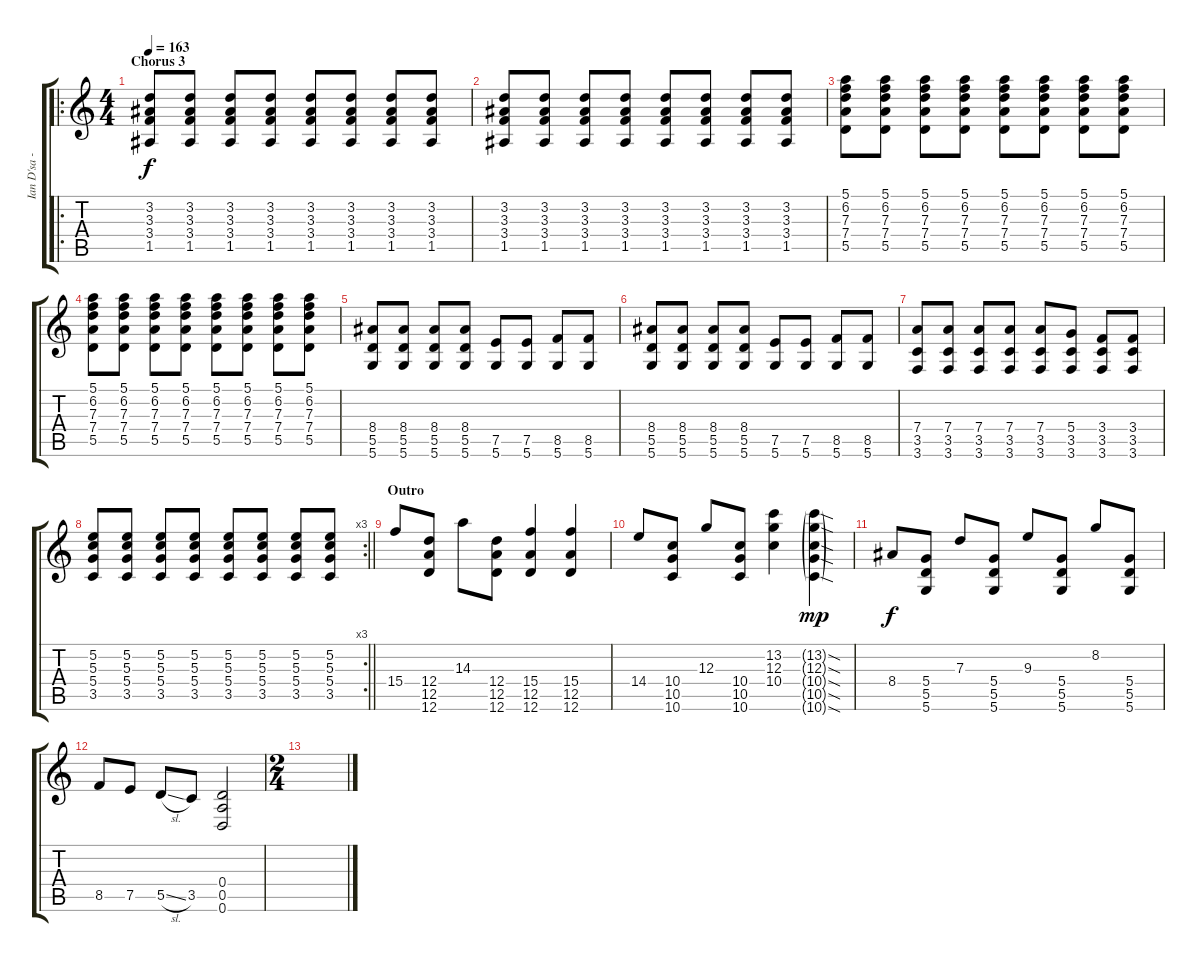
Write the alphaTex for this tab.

\track ("Ian D'sa - Guitar" "Ian D'sa -") {instrument distortionguitar}
\staff {score tabs}
\tuning (E4 B3 G3 D3 A2 D2) {hide}
\ro
\ts (4 4)
\section ("" "Chorus 3")
\tempo 163
\clef g2
\ks c
(3.2 3.3 3.4 1.5).8{dy f} (3.2 3.3 3.4 1.5).8 (3.2 3.3 3.4 1.5).8 (3.2 3.3 3.4 1.5).8 (3.2 3.3 3.4 1.5).8 (3.2 3.3 3.4 1.5).8 (3.2 3.3 3.4 1.5).8 (3.2 3.3 3.4 1.5).8 |
(3.2 3.3 3.4 1.5).8 (3.2 3.3 3.4 1.5).8 (3.2 3.3 3.4 1.5).8 (3.2 3.3 3.4 1.5).8 (3.2 3.3 3.4 1.5).8 (3.2 3.3 3.4 1.5).8 (3.2 3.3 3.4 1.5).8 (3.2 3.3 3.4 1.5).8 |
(5.1 6.2 7.3 7.4 5.5).8 (5.1 6.2 7.3 7.4 5.5).8 (5.1 6.2 7.3 7.4 5.5).8 (5.1 6.2 7.3 7.4 5.5).8 (5.1 6.2 7.3 7.4 5.5).8 (5.1 6.2 7.3 7.4 5.5).8 (5.1 6.2 7.3 7.4 5.5).8 (5.1 6.2 7.3 7.4 5.5).8 |
(5.1 6.2 7.3 7.4 5.5).8 (5.1 6.2 7.3 7.4 5.5).8 (5.1 6.2 7.3 7.4 5.5).8 (5.1 6.2 7.3 7.4 5.5).8 (5.1 6.2 7.3 7.4 5.5).8 (5.1 6.2 7.3 7.4 5.5).8 (5.1 6.2 7.3 7.4 5.5).8 (5.1 6.2 7.3 7.4 5.5).8 |
(8.4 5.5 5.6).8 (8.4 5.5 5.6).8 (8.4 5.5 5.6).8 (8.4 5.5 5.6).8 (7.5 5.6).8 (7.5 5.6).8 (8.5 5.6).8 (8.5 5.6).8 |
(8.4 5.5 5.6).8 (8.4 5.5 5.6).8 (8.4 5.5 5.6).8 (8.4 5.5 5.6).8 (7.5 5.6).8 (7.5 5.6).8 (8.5 5.6).8 (8.5 5.6).8 |
(7.4 3.5 3.6).8 (7.4 3.5 3.6).8 (7.4 3.5 3.6).8 (7.4 3.5 3.6).8 (7.4 3.5 3.6).8 (5.4 3.5 3.6).8 (3.4 3.5 3.6).8 (3.4 3.5 3.6).8 |
\rc 3
\barLineRight lightlight
(5.2 5.3 5.4 3.5).8 (5.2 5.3 5.4 3.5).8 (5.2 5.3 5.4 3.5).8 (5.2 5.3 5.4 3.5).8 (5.2 5.3 5.4 3.5).8 (5.2 5.3 5.4 3.5).8 (5.2 5.3 5.4 3.5).8 (5.2 5.3 5.4 3.5).8 |
\section ("" "Outro")
15.4.8 (12.4 12.5 12.6).8 14.3.8 (12.4 12.5 12.6).8 (15.4 12.5 12.6).4 (15.4 12.5 12.6).4 |
14.4.8 (10.4 10.5 10.6).8 12.3.8 (10.4 10.5 10.6).8 (13.2 12.3 10.4).4 (13.2{sod g} 12.3{sod g} 10.4{sod g} 10.5{sod g} 10.6{sod g}).4{dy mp} |
8.4.8{dy f} (5.4 5.5 5.6).8 7.3.8 (5.4 5.5 5.6).8 9.3.8 (5.4 5.5 5.6).8 8.2.8 (5.4 5.5 5.6).8 |
8.5.8 7.5.8 5.5{sl}.8 3.5.8 (0.4 0.5 0.6).2 |
\ts (2 4)
